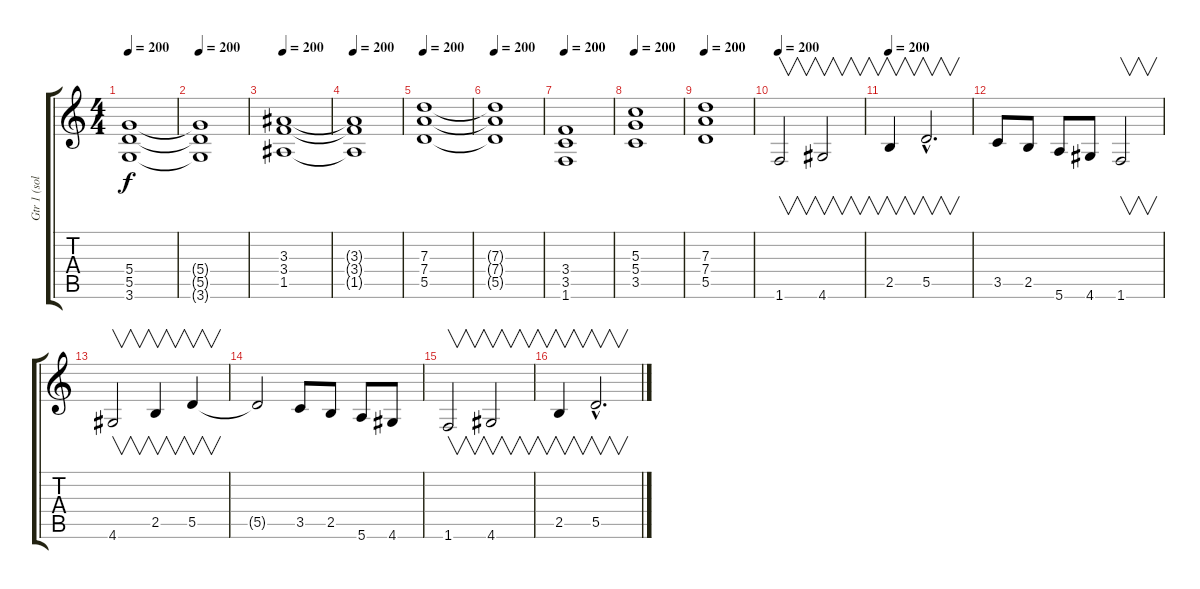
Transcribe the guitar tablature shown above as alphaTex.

\track ("Gtr 1 (solos)" "Gtr 1 (sol") {instrument overdrivenguitar}
\staff {score tabs}
\tuning (E4 B3 G3 D3 A2 E2) {hide}
\ts (4 4)
\tempo 200
\clef g2
\ks c
(5.4 5.5 3.6).1{dy f} |
\tempo 200
(5.4{t} 5.5{t} 3.6{t}).1 |
\tempo 200
(3.3 3.4 1.5).1 |
\tempo 200
(3.3{t} 3.4{t} 1.5{t}).1 |
\tempo 200
(7.3 7.4 5.5).1 |
\tempo 200
(7.3{t} 7.4{t} 5.5{t}).1 |
\tempo 200
(3.4 3.5 1.6).1 |
\tempo 200
(5.3 5.4 3.5).1 |
\tempo 200
(7.3 7.4 5.5).1 |
\tempo 200
1.6.2{v} 4.6.2{v} |
\tempo 200
2.5.4{v} 5.5{hac}.2{v d} |
3.5.8 2.5.8 5.6.8 4.6.8 1.6.2{v} |
4.6.2{v} 2.5.4{v} 5.5.4{v} |
5.5{t}.2 3.5.8 2.5.8 5.6.8 4.6.8 |
1.6.2{v} 4.6.2{v} |
2.5.4{v} 5.5{hac}.2{v d}
